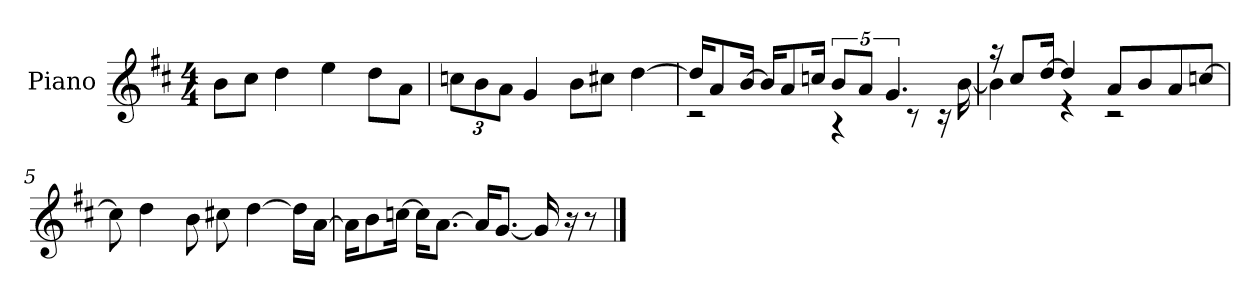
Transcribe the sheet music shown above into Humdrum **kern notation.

**kern
*part1
*staff1
*I"Piano
*I'P-no
*clefG2
*k[f#c#]
*M4/4
*MM90
=1
8b\L
8cc#\J
4dd\
4ee\
8dd\L
8a\J
=2
*Xbrackettup
12ccn\L
12b\
12a\J
4g/
8b\L
8cc#X\J
[4dd\
=3
*^
16dd/KL]	2r
8a/	.
[16b/Jk	.
16b/KL]	.
8a/	.
16ccn/Jk	.
*brackettup	*
10b/L	4r
10a/J	.
5.g/	.
.	8r
.	16r
.	[16b\
=4	=4
16r	4b\]
8cc#/L	.
[16dd/Jk	.
4dd/]	4r
8a/L	2r
8b/	.
8a/	.
[8ccn/J	.
*v	*v
!!LO:LB:g=z
=5
8cc\]
4dd\
8b\
8cc#X\
[4dd\
16dd\LL]
[16a\JJ
=6
16a\KL]
8b\
[16ccn\Jk
16cc\KL]
[8.a\J
16a/KL]
[8.g/J
16g/]
16r
8r
==
*-
